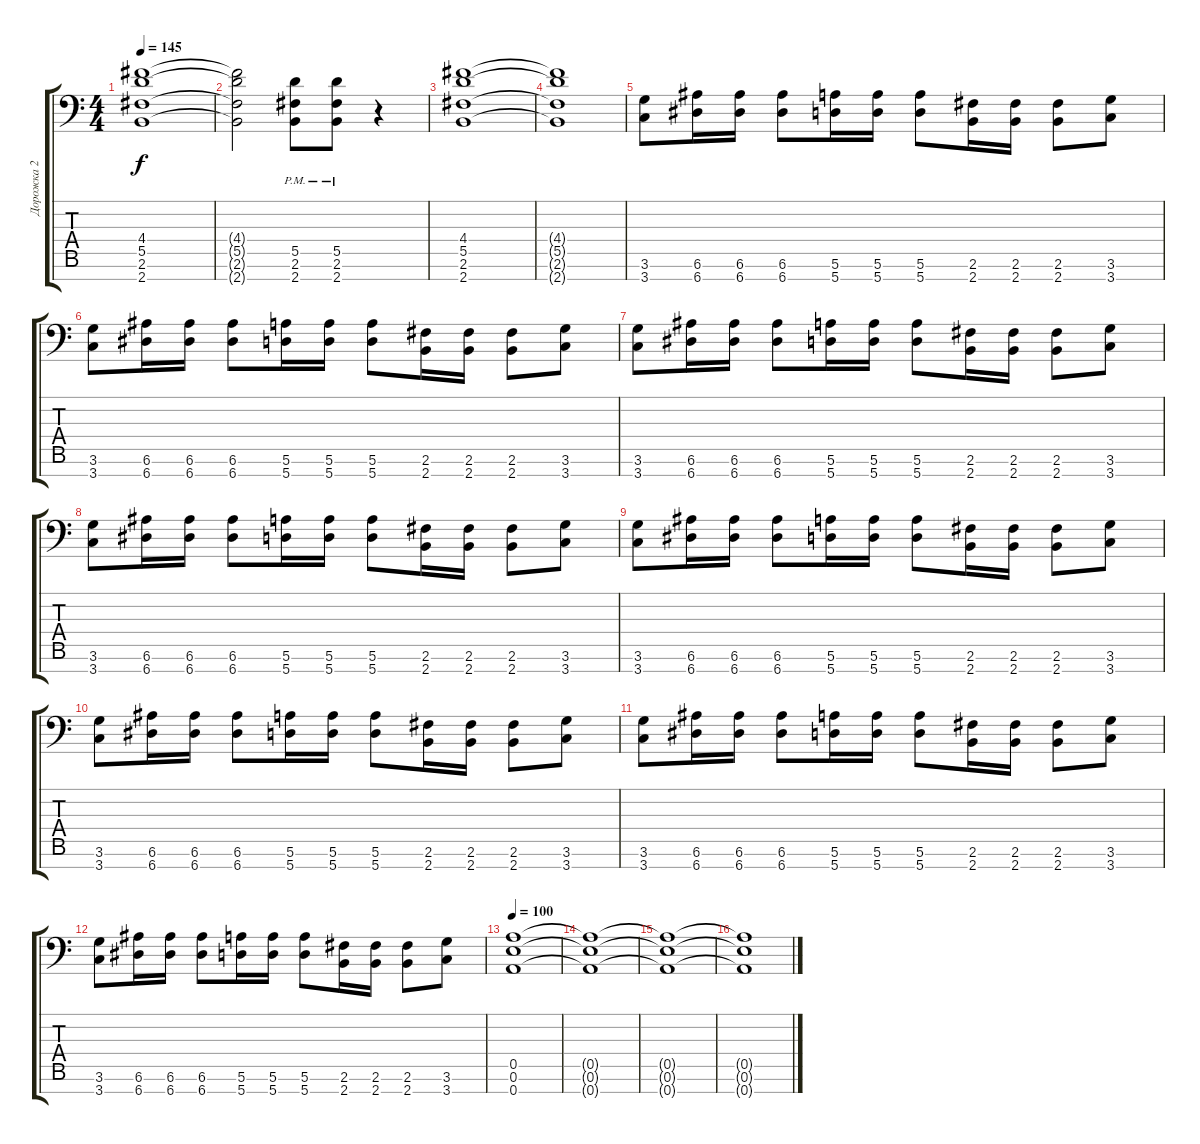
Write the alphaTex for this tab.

\track ("Дорожка 2" "Дорожка 2") {instrument distortionguitar}
\staff {score tabs}
\tuning (E4 B3 G3 D3 A2 E2 A1) {hide}
\ts (4 4)
\tempo 145
\clef f4
\ks c
(4.4 5.5 2.6 2.7).1{dy f} |
(4.4{t} 5.5{t} 2.6{t} 2.7{t}).2 (5.5{pm} 2.6{pm} 2.7{pm}).8 (5.5{pm} 2.6{pm} 2.7{pm}).8 r.4 |
(4.4 5.5 2.6 2.7).1 |
(4.4{t} 5.5{t} 2.6{t} 2.7{t}).1 |
(3.6 3.7).8 (6.6 6.7).16 (6.6 6.7).16 (6.6 6.7).8 (5.6 5.7).16 (5.6 5.7).16 (5.6 5.7).8 (2.6 2.7).16 (2.6 2.7).16 (2.6 2.7).8 (3.6 3.7).8 |
(3.6 3.7).8 (6.6 6.7).16 (6.6 6.7).16 (6.6 6.7).8 (5.6 5.7).16 (5.6 5.7).16 (5.6 5.7).8 (2.6 2.7).16 (2.6 2.7).16 (2.6 2.7).8 (3.6 3.7).8 |
(3.6 3.7).8 (6.6 6.7).16 (6.6 6.7).16 (6.6 6.7).8 (5.6 5.7).16 (5.6 5.7).16 (5.6 5.7).8 (2.6 2.7).16 (2.6 2.7).16 (2.6 2.7).8 (3.6 3.7).8 |
(3.6 3.7).8 (6.6 6.7).16 (6.6 6.7).16 (6.6 6.7).8 (5.6 5.7).16 (5.6 5.7).16 (5.6 5.7).8 (2.6 2.7).16 (2.6 2.7).16 (2.6 2.7).8 (3.6 3.7).8 |
(3.6 3.7).8 (6.6 6.7).16 (6.6 6.7).16 (6.6 6.7).8 (5.6 5.7).16 (5.6 5.7).16 (5.6 5.7).8 (2.6 2.7).16 (2.6 2.7).16 (2.6 2.7).8 (3.6 3.7).8 |
(3.6 3.7).8 (6.6 6.7).16 (6.6 6.7).16 (6.6 6.7).8 (5.6 5.7).16 (5.6 5.7).16 (5.6 5.7).8 (2.6 2.7).16 (2.6 2.7).16 (2.6 2.7).8 (3.6 3.7).8 |
(3.6 3.7).8 (6.6 6.7).16 (6.6 6.7).16 (6.6 6.7).8 (5.6 5.7).16 (5.6 5.7).16 (5.6 5.7).8 (2.6 2.7).16 (2.6 2.7).16 (2.6 2.7).8 (3.6 3.7).8 |
(3.6 3.7).8 (6.6 6.7).16 (6.6 6.7).16 (6.6 6.7).8 (5.6 5.7).16 (5.6 5.7).16 (5.6 5.7).8 (2.6 2.7).16 (2.6 2.7).16 (2.6 2.7).8 (3.6 3.7).8 |
\tempo 100
(0.5 0.6 0.7).1 |
(0.5{t} 0.6{t} 0.7{t}).1 |
(0.5{t} 0.6{t} 0.7{t}).1 |
(0.5{t} 0.6{t} 0.7{t}).1
